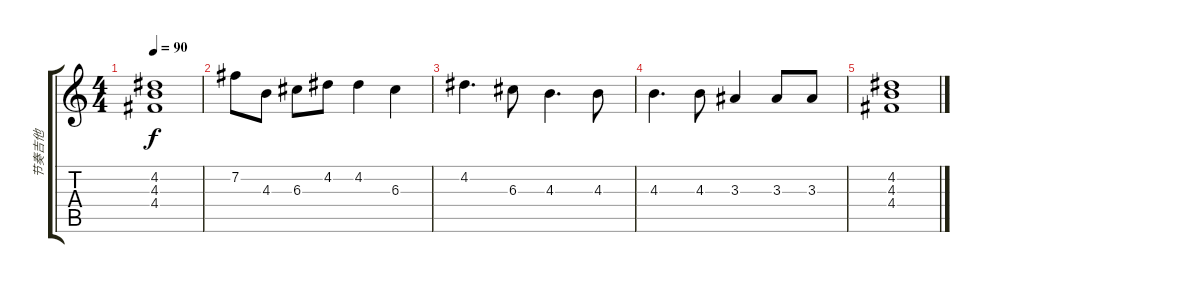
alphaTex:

\track ("节奏吉他" "节奏吉他") {instrument acousticguitarsteel}
\staff {score tabs}
\tuning (E4 B3 G3 D3 A2 E2) {hide}
\ts (4 4)
\tempo 90
\clef g2
\ks c
(4.2 4.3 4.4).1{dy f} |
7.2.8 4.3.8 6.3.8 4.2.8 4.2.4 6.3.4 |
4.2.4{d} 6.3.8 4.3.4{d} 4.3.8 |
4.3.4{d} 4.3.8 3.3.4 3.3.8 3.3.8 |
(4.2 4.3 4.4).1
